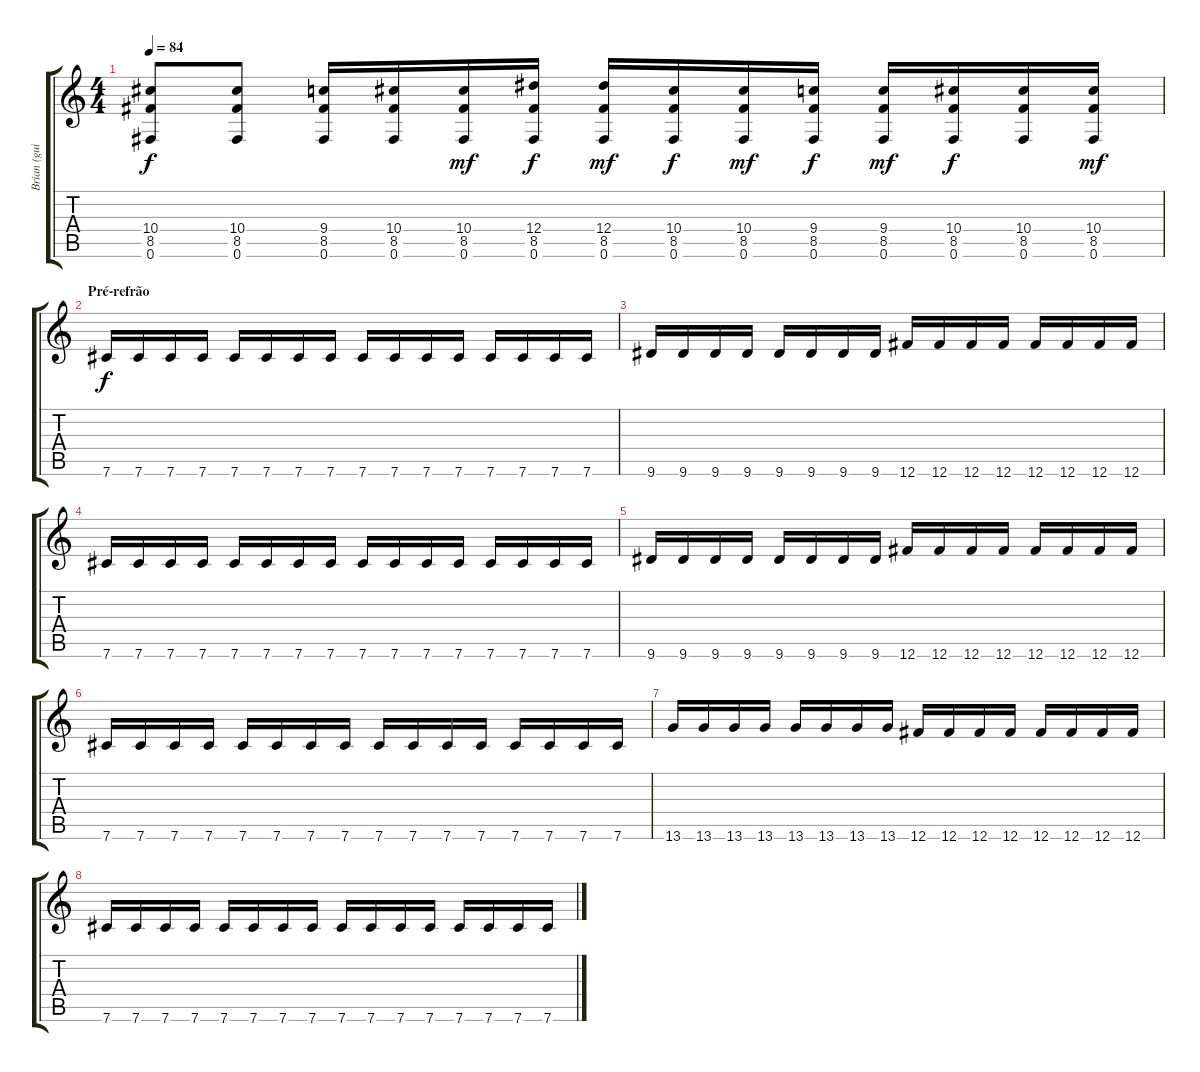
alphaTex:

\track ("Brian (guit. limpa)" "Brian (gui") {instrument electricguitarjazz}
\staff {score tabs}
\tuning (F4 C4 Ab3 Eb3 Bb2 Gb2) {hide}
\ts (4 4)
\tempo 84
\clef g2
\ks c
(10.4 8.5 0.6).8{dy f} (10.4 8.5 0.6).8 (9.4 8.5 0.6).16 (10.4 8.5 0.6).16 (10.4 8.5 0.6).16{dy mf} (12.4 8.5 0.6).16{dy f} (12.4 8.5 0.6).16{dy mf} (10.4 8.5 0.6).16{dy f} (10.4 8.5 0.6).16{dy mf} (9.4 8.5 0.6).16{dy f} (9.4 8.5 0.6).16{dy mf} (10.4 8.5 0.6).16{dy f} (10.4 8.5 0.6).16 (10.4 8.5 0.6).16{dy mf} |
\section ("" "Pré-refrão")
7.6.16{dy f} 7.6.16 7.6.16 7.6.16 7.6.16 7.6.16 7.6.16 7.6.16 7.6.16 7.6.16 7.6.16 7.6.16 7.6.16 7.6.16 7.6.16 7.6.16 |
9.6.16 9.6.16 9.6.16 9.6.16 9.6.16 9.6.16 9.6.16 9.6.16 12.6.16 12.6.16 12.6.16 12.6.16 12.6.16 12.6.16 12.6.16 12.6.16 |
7.6.16 7.6.16 7.6.16 7.6.16 7.6.16 7.6.16 7.6.16 7.6.16 7.6.16 7.6.16 7.6.16 7.6.16 7.6.16 7.6.16 7.6.16 7.6.16 |
9.6.16 9.6.16 9.6.16 9.6.16 9.6.16 9.6.16 9.6.16 9.6.16 12.6.16 12.6.16 12.6.16 12.6.16 12.6.16 12.6.16 12.6.16 12.6.16 |
7.6.16 7.6.16 7.6.16 7.6.16 7.6.16 7.6.16 7.6.16 7.6.16 7.6.16 7.6.16 7.6.16 7.6.16 7.6.16 7.6.16 7.6.16 7.6.16 |
13.6.16 13.6.16 13.6.16 13.6.16 13.6.16 13.6.16 13.6.16 13.6.16 12.6.16 12.6.16 12.6.16 12.6.16 12.6.16 12.6.16 12.6.16 12.6.16 |
7.6.16 7.6.16 7.6.16 7.6.16 7.6.16 7.6.16 7.6.16 7.6.16 7.6.16 7.6.16 7.6.16 7.6.16 7.6.16 7.6.16 7.6.16 7.6.16
